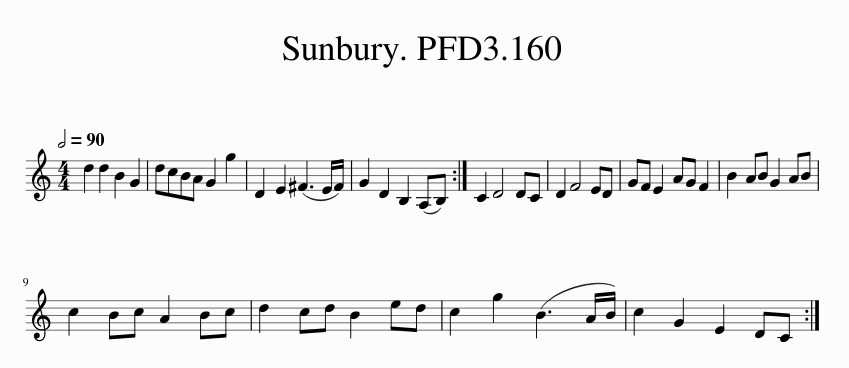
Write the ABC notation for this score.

X:1
L:1/8
Q:1/2=90
M:4/4
I:linebreak $
K:C
V:1 treble
V:1
 d2 d2 B2 G2 | dcBA G2 g2 | D2 E2 (^F3 E/F/) | G2 D2 B,2 (A,B,) :| C2 D4 DC | %5
 D2 F4 ED | GF E2 AG F2 | B2 AB G2 AB |$ c2 Bc A2 Bc | d2 cd B2 ed | %10
 c2 g2 (B3 A/B/) | c2 G2 E2 DC :| %12
